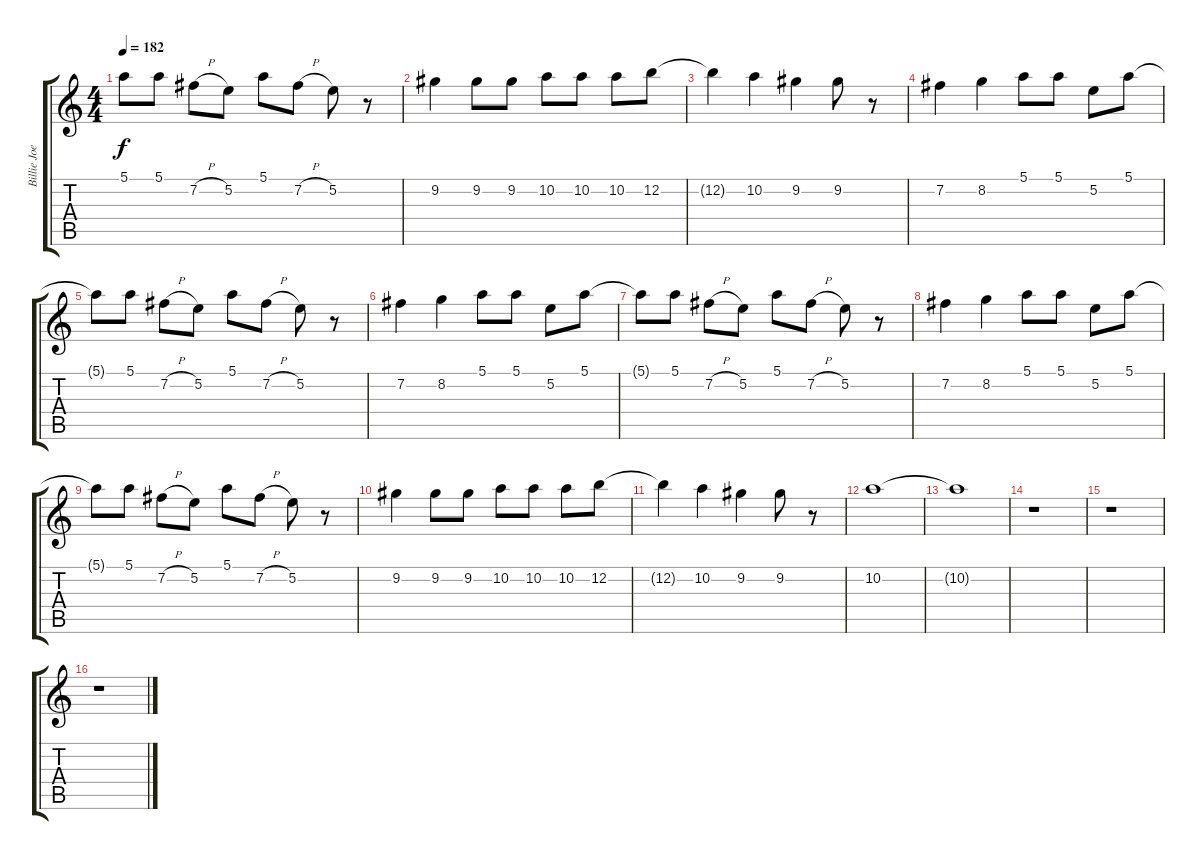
\track ("Billie Joe(Guitar 2)" "Billie Joe") {instrument overdrivenguitar}
\staff {score tabs}
\tuning (E4 B3 G3 D3 A2 E2) {hide}
\ts (4 4)
\tempo 182
\clef g2
\ks c
5.1{t}.8{dy f} 5.1.8 7.2{h}.8 5.2.8 5.1.8 7.2{h}.8 5.2.8 r.8 |
9.2.4 9.2.8 9.2.8 10.2.8 10.2.8 10.2.8 12.2.8 |
12.2{t}.4 10.2.4 9.2.4 9.2.8 r.8 |
7.2.4 8.2.4 5.1.8 5.1.8 5.2.8 5.1.8 |
5.1{t}.8 5.1.8 7.2{h}.8 5.2.8 5.1.8 7.2{h}.8 5.2.8 r.8 |
7.2.4 8.2.4 5.1.8 5.1.8 5.2.8 5.1.8 |
5.1{t}.8 5.1.8 7.2{h}.8 5.2.8 5.1.8 7.2{h}.8 5.2.8 r.8 |
7.2.4 8.2.4 5.1.8 5.1.8 5.2.8 5.1.8 |
5.1{t}.8 5.1.8 7.2{h}.8 5.2.8 5.1.8 7.2{h}.8 5.2.8 r.8 |
9.2.4 9.2.8 9.2.8 10.2.8 10.2.8 10.2.8 12.2.8 |
12.2{t}.4 10.2.4 9.2.4 9.2.8 r.8 |
10.2.1 |
10.2{t}.1 |
r.1 |
r.1 |
r.1
